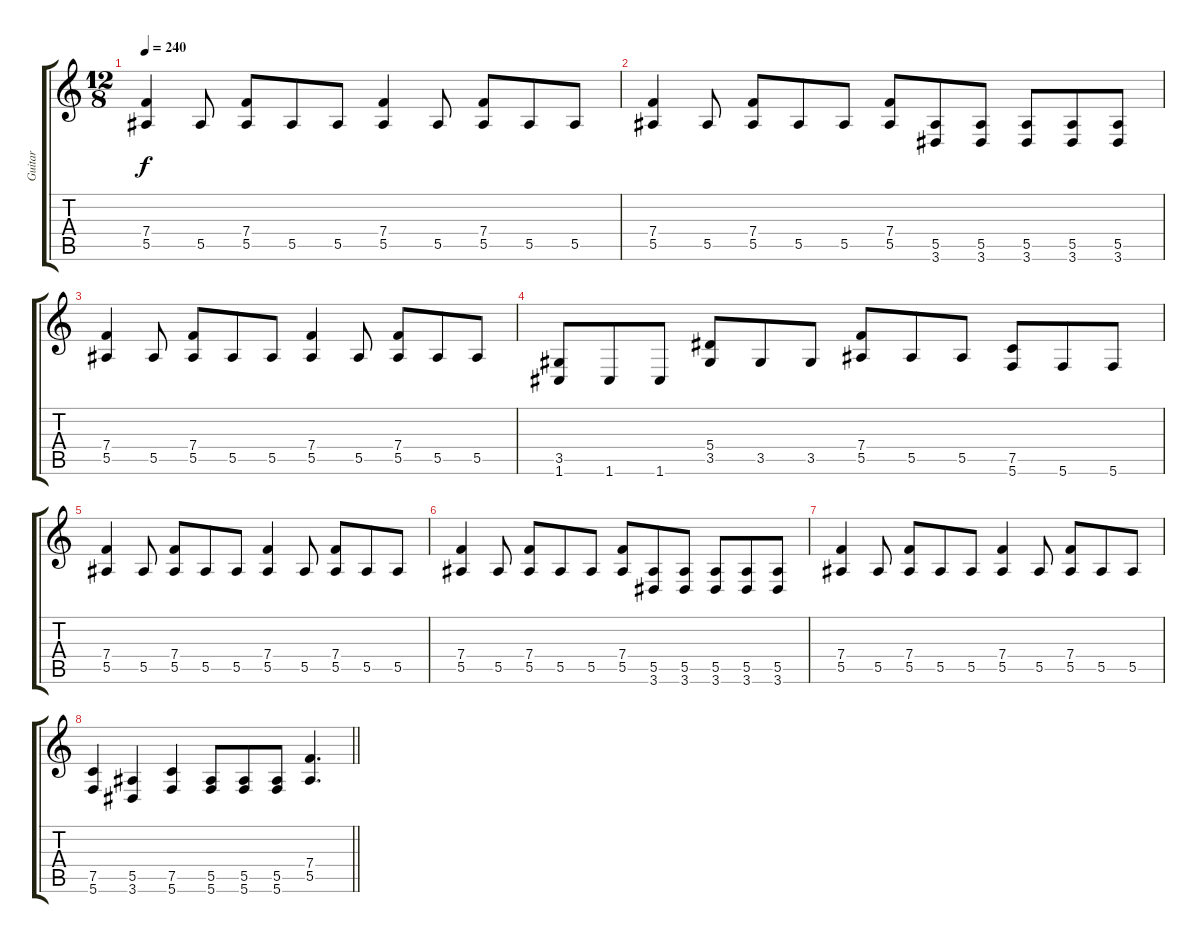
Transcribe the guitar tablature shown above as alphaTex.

\track ("Guitar" "Guitar") {instrument distortionguitar}
\staff {score tabs}
\tuning (C4 G3 Eb3 Bb2 F2 C2) {hide}
\ts (12 8)
\tempo 240
\clef g2
\ks c
(7.4 5.5).4{dy f} 5.5.8 (7.4 5.5).8 5.5.8 5.5.8 (7.4 5.5).4 5.5.8 (7.4 5.5).8 5.5.8 5.5.8 |
(7.4 5.5).4 5.5.8 (7.4 5.5).8 5.5.8 5.5.8 (7.4 5.5).8 (5.5 3.6).8 (5.5 3.6).8 (5.5 3.6).8 (5.5 3.6).8 (5.5 3.6).8 |
(7.4 5.5).4 5.5.8 (7.4 5.5).8 5.5.8 5.5.8 (7.4 5.5).4 5.5.8 (7.4 5.5).8 5.5.8 5.5.8 |
(3.5 1.6).8 1.6.8 1.6.8 (5.4 3.5).8 3.5.8 3.5.8 (7.4 5.5).8 5.5.8 5.5.8 (7.5 5.6).8 5.6.8 5.6.8 |
(7.4 5.5).4 5.5.8 (7.4 5.5).8 5.5.8 5.5.8 (7.4 5.5).4 5.5.8 (7.4 5.5).8 5.5.8 5.5.8 |
(7.4 5.5).4 5.5.8 (7.4 5.5).8 5.5.8 5.5.8 (7.4 5.5).8 (5.5 3.6).8 (5.5 3.6).8 (5.5 3.6).8 (5.5 3.6).8 (5.5 3.6).8 |
(7.4 5.5).4 5.5.8 (7.4 5.5).8 5.5.8 5.5.8 (7.4 5.5).4 5.5.8 (7.4 5.5).8 5.5.8 5.5.8 |
\barLineRight lightlight
(7.5 5.6).4 (5.5 3.6).4 (7.5 5.6).4 (5.5 5.6).8 (5.5 5.6).8 (5.5 5.6).8 (7.4 5.5).4{d}
